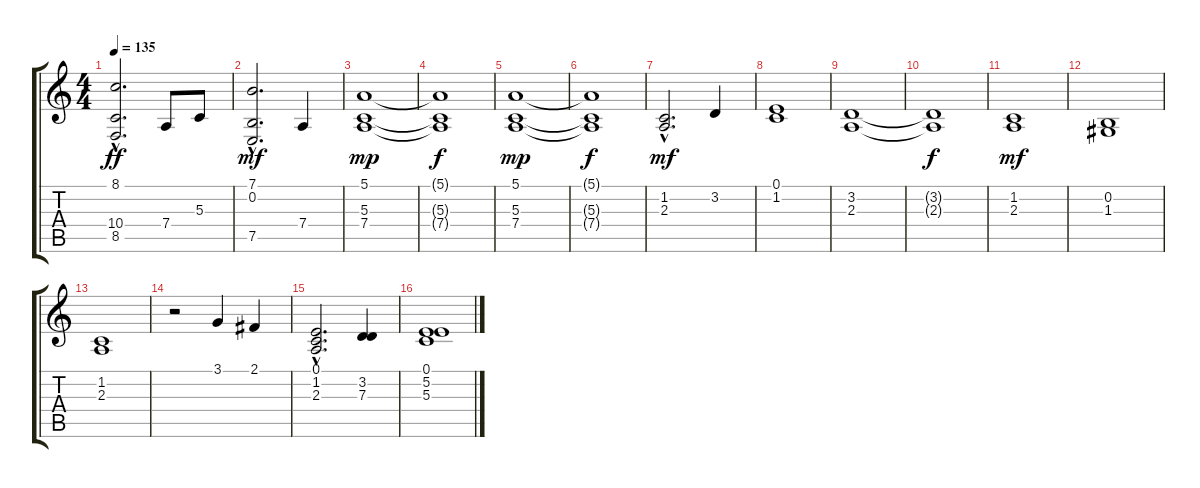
\track "" {instrument violin}
\staff {score tabs}
\tuning (E4 B3 G3 D3 A2 E2) {hide}
\ts (4 4)
\tempo 135
\clef g2
\ks c
(8.1 10.4{hac} 8.5).2{d dy ff} 7.4.8 5.3.8 |
(7.1 0.2{hac} 7.5).2{d dy mf} 7.4.4 |
(5.1 5.3 7.4).1{dy mp} |
(5.1{t} 5.3{t} 7.4{t}).1{dy f} |
(5.1 5.3 7.4).1{dy mp} |
(5.1{t} 5.3{t} 7.4{t}).1{dy f} |
(1.2{hac} 2.3).2{d dy mf} 3.2.4 |
(0.1 1.2).1 |
(3.2 2.3).1 |
(3.2{t} 2.3{t}).1{dy f} |
(1.2 2.3).1{dy mf} |
(0.2 1.3).1 |
(1.2 2.3).1 |
r.2 3.1.4 2.1.4 |
(0.1{hac} 1.2{hac} 2.3).2{d} (3.2 7.3).4 |
(0.1 5.2 5.3).1
